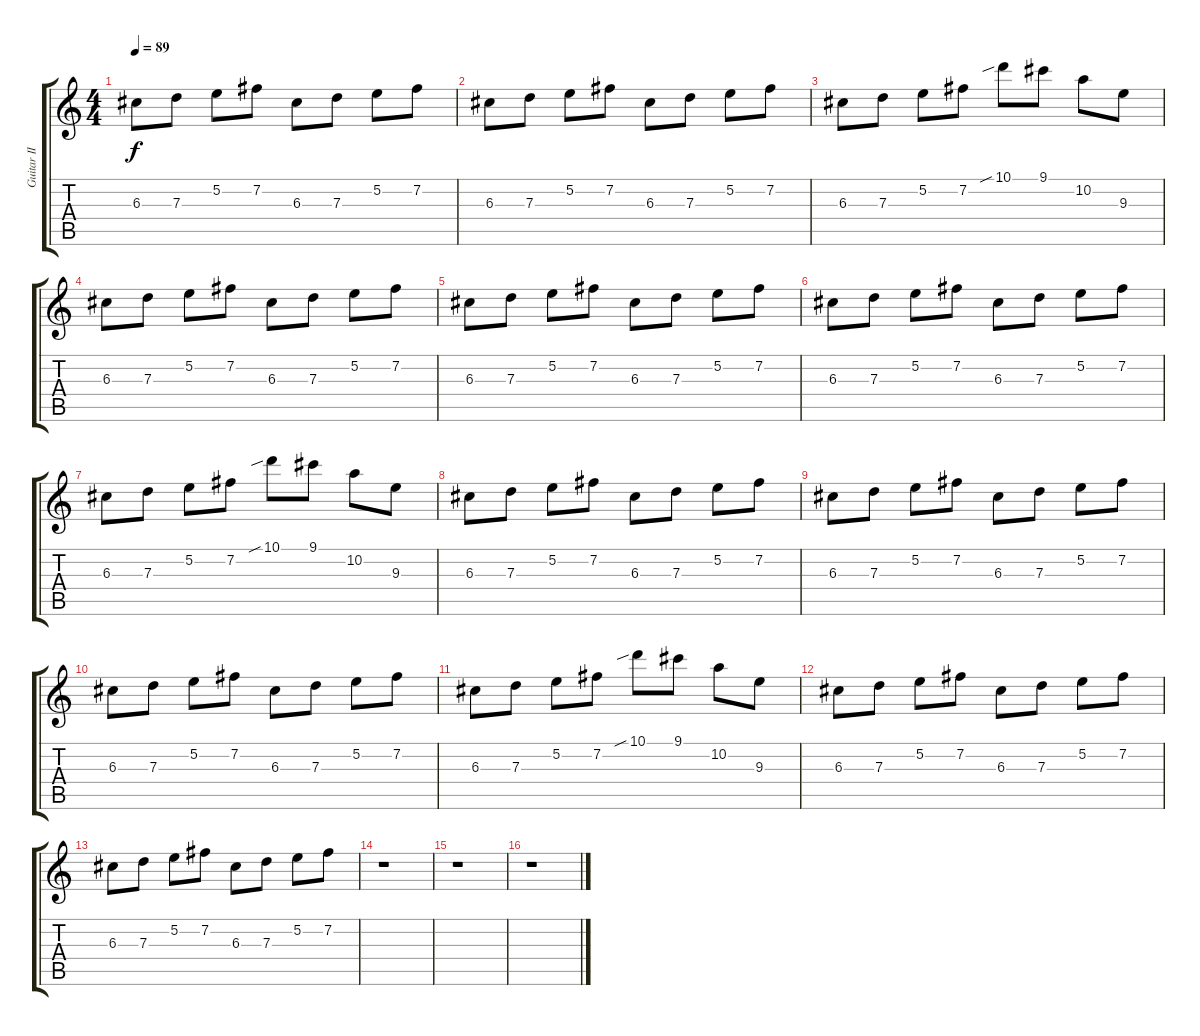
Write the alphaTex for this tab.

\track ("Guitar II - Kita" "Guitar II ") {instrument overdrivenguitar}
\staff {score tabs}
\tuning (E4 B3 G3 D3 A2 E2) {hide}
\ts (4 4)
\tempo 89
\clef g2
\ks c
6.3.8{dy f} 7.3.8 5.2.8 7.2.8 6.3.8 7.3.8 5.2.8 7.2.8 |
6.3.8 7.3.8 5.2.8 7.2.8 6.3.8 7.3.8 5.2.8 7.2.8 |
6.3.8 7.3.8 5.2.8 7.2.8 10.1{sib}.8 9.1.8 10.2.8 9.3.8 |
6.3.8 7.3.8 5.2.8 7.2.8 6.3.8 7.3.8 5.2.8 7.2.8 |
6.3.8 7.3.8 5.2.8 7.2.8 6.3.8 7.3.8 5.2.8 7.2.8 |
6.3.8 7.3.8 5.2.8 7.2.8 6.3.8 7.3.8 5.2.8 7.2.8 |
6.3.8 7.3.8 5.2.8 7.2.8 10.1{sib}.8 9.1.8 10.2.8 9.3.8 |
6.3.8 7.3.8 5.2.8 7.2.8 6.3.8 7.3.8 5.2.8 7.2.8 |
6.3.8 7.3.8 5.2.8 7.2.8 6.3.8 7.3.8 5.2.8 7.2.8 |
6.3.8 7.3.8 5.2.8 7.2.8 6.3.8 7.3.8 5.2.8 7.2.8 |
6.3.8 7.3.8 5.2.8 7.2.8 10.1{sib}.8 9.1.8 10.2.8 9.3.8 |
6.3.8{volume 4} 7.3.8 5.2.8 7.2.8 6.3.8 7.3.8 5.2.8 7.2.8 |
6.3.8 7.3.8 5.2.8 7.2.8 6.3.8 7.3.8 5.2.8 7.2.8 |
r.1 |
r.1 |
r.1
